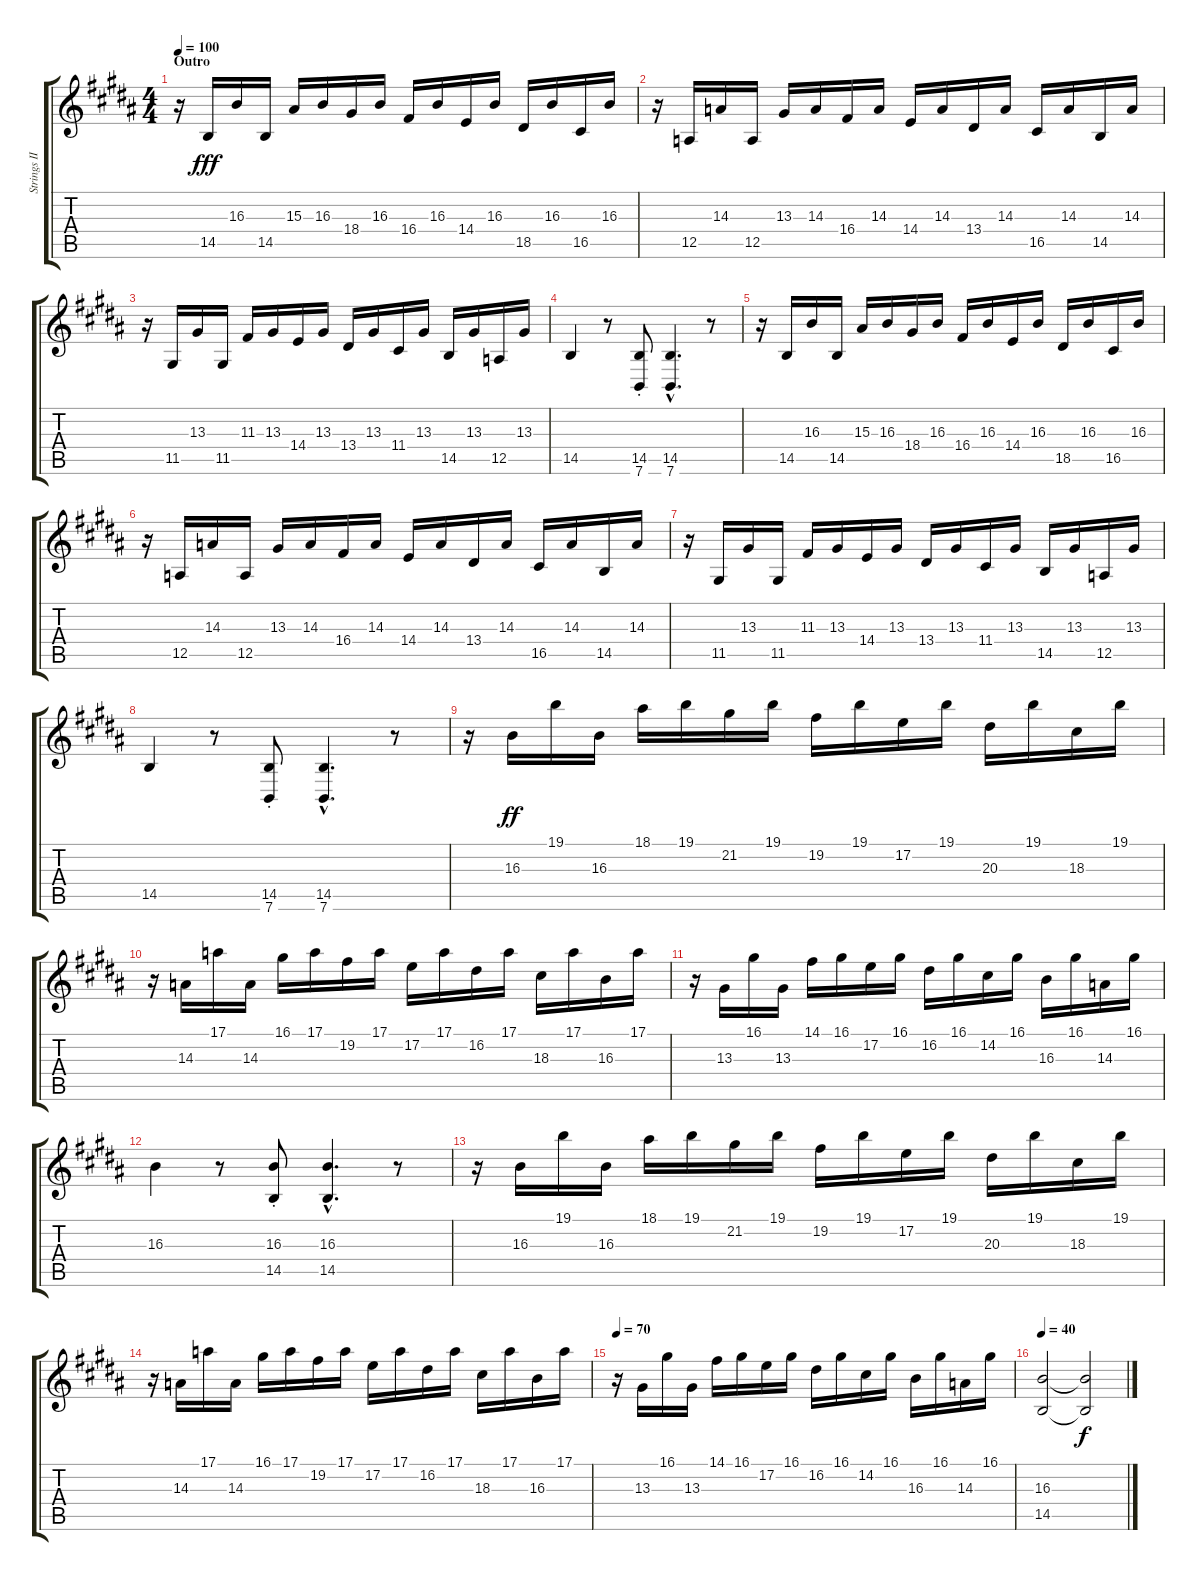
\track ("Strings II" "Strings II") {instrument stringensemble1}
\staff {score tabs}
\tuning (E4 B3 G3 D3 A2 E2) {hide}
\ts (4 4)
\section ("" "Outro")
\tempo 100
\clef g2
\ks b
r.16{dy f volume 12 balance 8} 14.5.16{dy fff volume 16} 16.3.16 14.5.16 15.3.16 16.3.16 18.4.16 16.3.16 16.4.16 16.3.16 14.4.16 16.3.16 18.5.16 16.3.16 16.5.16 16.3.16 |
r.16 12.5.16 14.3.16 12.5.16 13.3.16 14.3.16 16.4.16 14.3.16 14.4.16 14.3.16 13.4.16 14.3.16 16.5.16 14.3.16 14.5.16 14.3.16 |
r.16 11.5.16 13.3.16 11.5.16 11.3.16 13.3.16 14.4.16 13.3.16 13.4.16 13.3.16 11.4.16 13.3.16 14.5.16 13.3.16 12.5.16 13.3.16 |
14.5.4 r.8 (14.5{st} 7.6{st}).8 (14.5{hac} 7.6{hac}).4{d} r.8 |
r.16 14.5.16 16.3.16 14.5.16 15.3.16 16.3.16 18.4.16 16.3.16 16.4.16 16.3.16 14.4.16 16.3.16 18.5.16 16.3.16 16.5.16 16.3.16 |
r.16 12.5.16 14.3.16 12.5.16 13.3.16 14.3.16 16.4.16 14.3.16 14.4.16 14.3.16 13.4.16 14.3.16 16.5.16 14.3.16 14.5.16 14.3.16 |
r.16 11.5.16 13.3.16 11.5.16 11.3.16 13.3.16 14.4.16 13.3.16 13.4.16 13.3.16 11.4.16 13.3.16 14.5.16 13.3.16 12.5.16 13.3.16 |
14.5.4 r.8 (14.5{st} 7.6{st}).8 (14.5{hac} 7.6{hac}).4{d} r.8 |
r.16 16.3.16{dy ff} 19.1.16 16.3.16 18.1.16 19.1.16 21.2.16 19.1.16 19.2.16 19.1.16 17.2.16 19.1.16 20.3.16 19.1.16 18.3.16 19.1.16 |
r.16 14.3.16 17.1.16 14.3.16 16.1.16 17.1.16 19.2.16 17.1.16 17.2.16 17.1.16 16.2.16 17.1.16 18.3.16 17.1.16 16.3.16 17.1.16 |
r.16 13.3.16 16.1.16 13.3.16 14.1.16 16.1.16 17.2.16 16.1.16 16.2.16 16.1.16 14.2.16 16.1.16 16.3.16 16.1.16 14.3.16 16.1.16 |
16.3.4 r.8 (16.3{st} 14.5{st}).8 (16.3{hac} 14.5{hac}).4{d} r.8 |
r.16 16.3.16 19.1.16 16.3.16 18.1.16 19.1.16 21.2.16 19.1.16 19.2.16 19.1.16 17.2.16 19.1.16 20.3.16 19.1.16 18.3.16 19.1.16 |
r.16 14.3.16 17.1.16 14.3.16 16.1.16 17.1.16 19.2.16 17.1.16 17.2.16 17.1.16 16.2.16 17.1.16 18.3.16 17.1.16 16.3.16 17.1.16 |
\tempo 70
r.16 13.3.16 16.1.16 13.3.16 14.1.16 16.1.16 17.2.16 16.1.16 16.2.16 16.1.16 14.2.16 16.1.16 16.3.16 16.1.16 14.3.16 16.1.16 |
\tempo 40
(16.3 14.5).2 (16.3{t} 14.5{t}).2{dy f volume 6}
